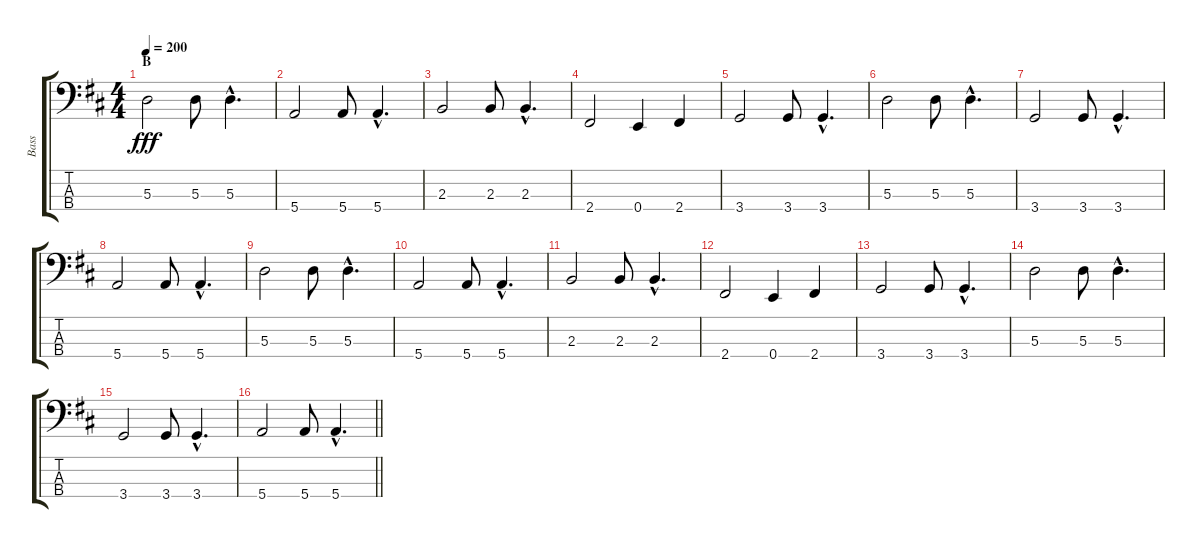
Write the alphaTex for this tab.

\track ("Bass" "Bass") {instrument electricbasspick}
\staff {score tabs}
\tuning (G2 D2 A1 E1) {hide}
\ts (4 4)
\section ("" "B")
\tempo 200
\clef f4
\ks d
5.3.2{dy fff} 5.3.8 5.3{hac}.4{d} |
5.4.2 5.4.8 5.4{hac}.4{d} |
2.3.2 2.3.8 2.3{hac}.4{d} |
2.4.2 0.4.4 2.4.4 |
3.4.2 3.4.8 3.4{hac}.4{d} |
5.3.2 5.3.8 5.3{hac}.4{d} |
3.4.2 3.4.8 3.4{hac}.4{d} |
5.4.2 5.4.8 5.4{hac}.4{d} |
5.3.2 5.3.8 5.3{hac}.4{d} |
5.4.2 5.4.8 5.4{hac}.4{d} |
2.3.2 2.3.8 2.3{hac}.4{d} |
2.4.2 0.4.4 2.4.4 |
3.4.2 3.4.8 3.4{hac}.4{d} |
5.3.2 5.3.8 5.3{hac}.4{d} |
3.4.2 3.4.8 3.4{hac}.4{d} |
\barLineRight lightlight
5.4.2 5.4.8 5.4{hac}.4{d}
